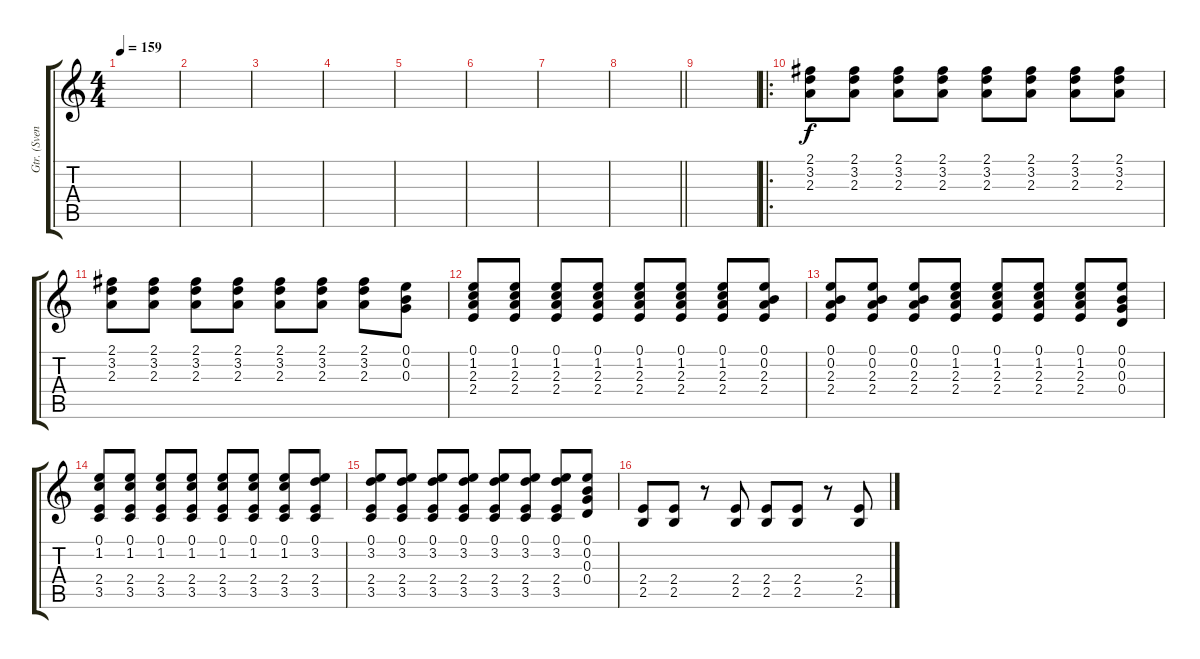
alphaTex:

\track ("Gtr. (Sven/Timo)" "Gtr. (Sven") {instrument acousticguitarsteel}
\staff {score tabs}
\tuning (E4 B3 G3 D3 A2 E2) {hide}
\ts (4 4)
\tempo 159
\clef g2
\ks c
|
|
|
|
|
|
|
\barLineRight lightlight
|
|
\ro
(2.1 3.2 2.3).8{volume 16} (2.1 3.2 2.3).8 (2.1 3.2 2.3).8 (2.1 3.2 2.3).8 (2.1 3.2 2.3).8 (2.1 3.2 2.3).8 (2.1 3.2 2.3).8 (2.1 3.2 2.3).8 |
(2.1 3.2 2.3).8 (2.1 3.2 2.3).8 (2.1 3.2 2.3).8 (2.1 3.2 2.3).8 (2.1 3.2 2.3).8 (2.1 3.2 2.3).8 (2.1 3.2 2.3).8 (0.1 0.2 0.3).8 |
(0.1 1.2 2.3 2.4).8 (0.1 1.2 2.3 2.4).8 (0.1 1.2 2.3 2.4).8 (0.1 1.2 2.3 2.4).8 (0.1 1.2 2.3 2.4).8 (0.1 1.2 2.3 2.4).8 (0.1 1.2 2.3 2.4).8 (0.1 0.2 2.3 2.4).8 |
(0.1 0.2 2.3 2.4).8 (0.1 0.2 2.3 2.4).8 (0.1 0.2 2.3 2.4).8 (0.1 1.2 2.3 2.4).8 (0.1 1.2 2.3 2.4).8 (0.1 1.2 2.3 2.4).8 (0.1 1.2 2.3 2.4).8 (0.1 0.2 0.3 0.4).8 |
(0.1 1.2 2.4 3.5).8 (0.1 1.2 2.4 3.5).8 (0.1 1.2 2.4 3.5).8 (0.1 1.2 2.4 3.5).8 (0.1 1.2 2.4 3.5).8 (0.1 1.2 2.4 3.5).8 (0.1 1.2 2.4 3.5).8 (0.1 3.2 2.4 3.5).8 |
(0.1 3.2 2.4 3.5).8 (0.1 3.2 2.4 3.5).8 (0.1 3.2 2.4 3.5).8 (0.1 3.2 2.4 3.5).8 (0.1 3.2 2.4 3.5).8 (0.1 3.2 2.4 3.5).8 (0.1 3.2 2.4 3.5).8 (0.1 0.2 0.3 0.4).8 |
(2.4 2.5).8 (2.4 2.5).8 r.8 (2.4 2.5).8 (2.4 2.5).8 (2.4 2.5).8 r.8 (2.4 2.5).8
